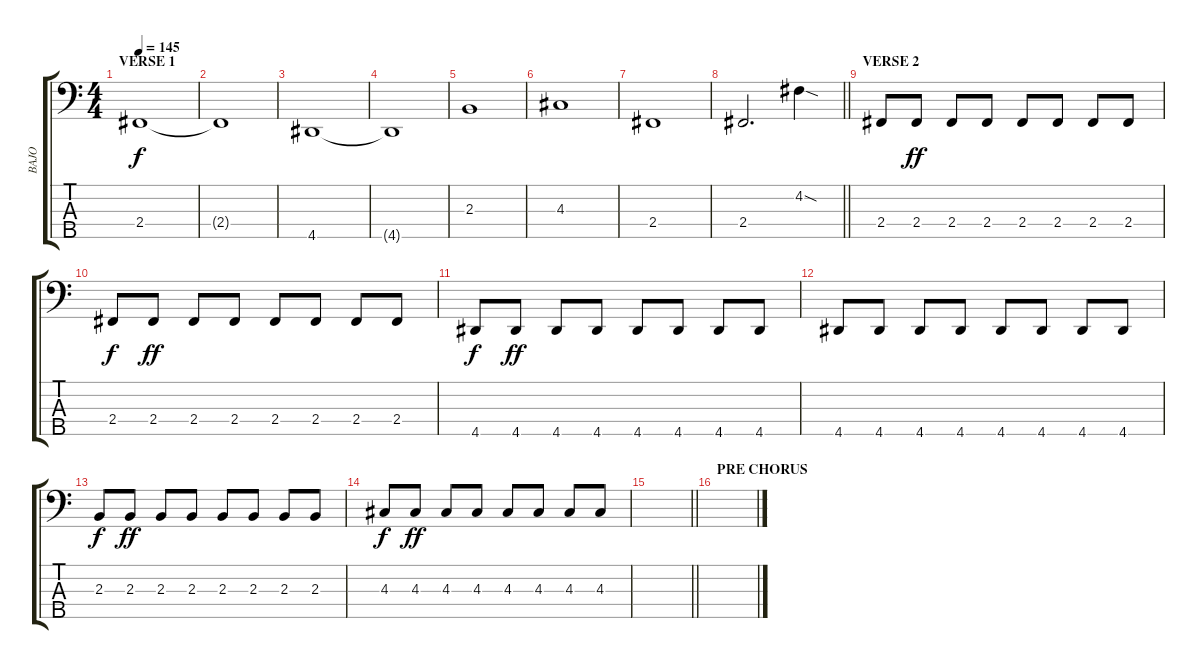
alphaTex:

\track ("BAJO" "BAJO") {instrument electricbassfinger}
\staff {score tabs}
\tuning (G2 D2 A1 E1 B0) {hide}
\ts (4 4)
\section ("" "VERSE 1")
\tempo 145
\clef f4
\ks c
2.4.1{dy f} |
2.4{t}.1 |
4.5.1 |
4.5{t}.1 |
2.3.1 |
4.3.1 |
2.4.1 |
\barLineRight lightlight
2.4.2{d} 4.2{sod}.4 |
\section ("" "VERSE 2")
2.4.8 2.4.8{dy ff} 2.4.8 2.4.8 2.4.8 2.4.8 2.4.8 2.4.8 |
2.4.8{dy f} 2.4.8{dy ff} 2.4.8 2.4.8 2.4.8 2.4.8 2.4.8 2.4.8 |
4.5.8{dy f} 4.5.8{dy ff} 4.5.8 4.5.8 4.5.8 4.5.8 4.5.8 4.5.8 |
4.5.8 4.5.8 4.5.8 4.5.8 4.5.8 4.5.8 4.5.8 4.5.8 |
2.3.8{dy f} 2.3.8{dy ff} 2.3.8 2.3.8 2.3.8 2.3.8 2.3.8 2.3.8 |
4.3.8{dy f} 4.3.8{dy ff} 4.3.8 4.3.8 4.3.8 4.3.8 4.3.8 4.3.8 |
\barLineRight lightlight
|
\section ("" "PRE CHORUS")
